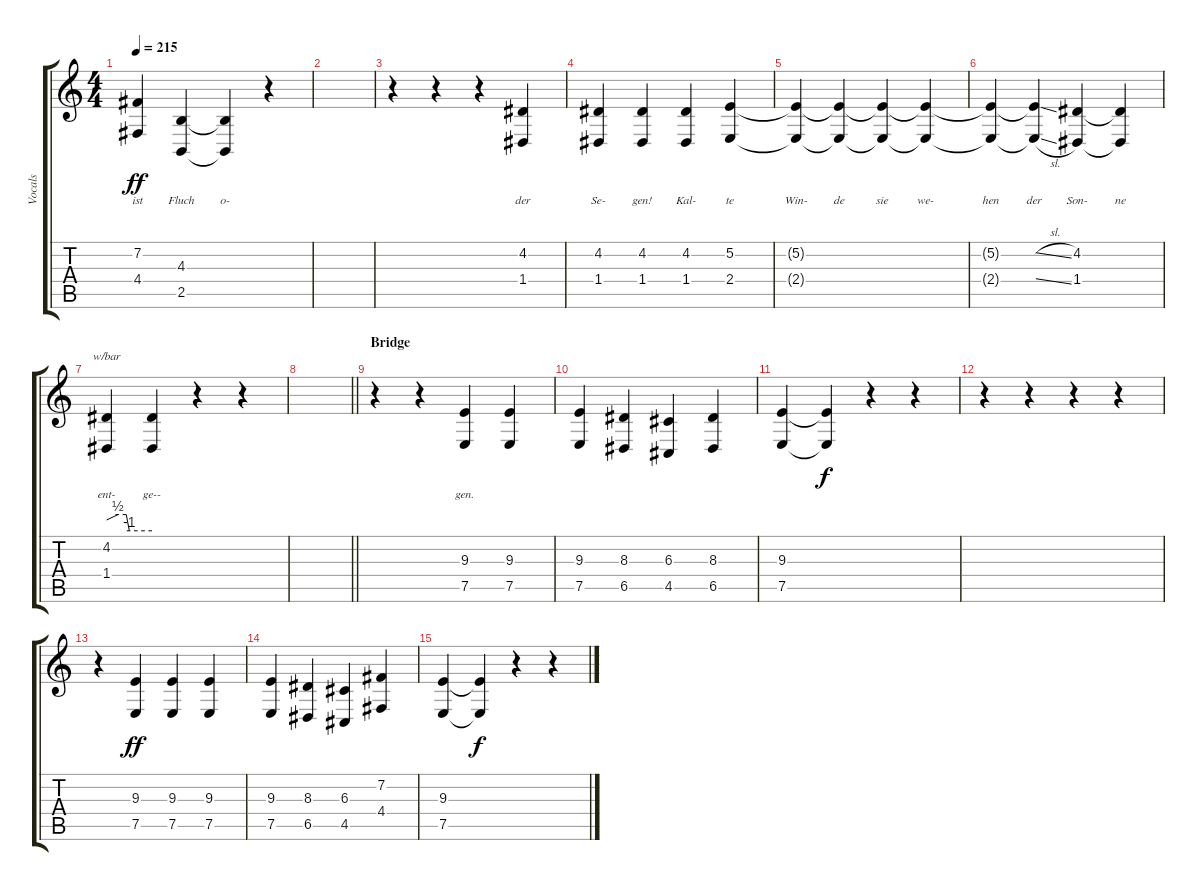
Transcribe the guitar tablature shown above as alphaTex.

\track ("Vocals" "Vocals") {instrument altosax}
\staff {score tabs}
\tuning (E4 B3 G3 D3 A2 E2) {hide}
\ts (4 4)
\tempo 215
\clef g2
\ks c
(7.2{t} 4.4{t}).4{lyrics (0 "ist") lyrics (1 "") lyrics (2 "") lyrics (3 "") lyrics (4 "") dy ff} (4.3 2.5).4{lyrics (0 "Fluch") lyrics (1 "") lyrics (2 "") lyrics (3 "") lyrics (4 "")} (4.3{t} 2.5{t}).4{lyrics (0 "o-") lyrics (1 "") lyrics (2 "") lyrics (3 "") lyrics (4 "")} r.4 |
|
r.4 r.4 r.4 (4.2 1.4).4{lyrics (0 "der") lyrics (1 "") lyrics (2 "") lyrics (3 "") lyrics (4 "")} |
(4.2 1.4).4{lyrics (0 "Se-") lyrics (1 "") lyrics (2 "") lyrics (3 "") lyrics (4 "")} (4.2 1.4).4{lyrics (0 "gen!") lyrics (1 "") lyrics (2 "") lyrics (3 "") lyrics (4 "")} (4.2 1.4).4{lyrics (0 "Kal-") lyrics (1 "") lyrics (2 "") lyrics (3 "") lyrics (4 "")} (5.2 2.4).4{lyrics (0 "te") lyrics (1 "") lyrics (2 "") lyrics (3 "") lyrics (4 "")} |
(5.2{t} 2.4{t}).4{lyrics (0 "Win-") lyrics (1 "") lyrics (2 "") lyrics (3 "") lyrics (4 "")} (5.2{t} 2.4{t}).4{lyrics (0 "de") lyrics (1 "") lyrics (2 "") lyrics (3 "") lyrics (4 "")} (5.2{t} 2.4{t}).4{lyrics (0 "sie") lyrics (1 "") lyrics (2 "") lyrics (3 "") lyrics (4 "")} (5.2{t} 2.4{t}).4{lyrics (0 "we-") lyrics (1 "") lyrics (2 "") lyrics (3 "") lyrics (4 "")} |
(5.2{t} 2.4{t}).4{lyrics (0 "hen") lyrics (1 "") lyrics (2 "") lyrics (3 "") lyrics (4 "")} (5.2{sl t} 2.4{sl t}).4{lyrics (0 "der") lyrics (1 "") lyrics (2 "") lyrics (3 "") lyrics (4 "")} (4.2 1.4).4{lyrics (0 "Son-") lyrics (1 "") lyrics (2 "") lyrics (3 "") lyrics (4 "")} (4.2{t} 1.4{t}).4{lyrics (0 "ne") lyrics (1 "") lyrics (2 "") lyrics (3 "") lyrics (4 "")} |
(4.2 1.4).4{tbe (custom default 0 0 15 2 26 2 30 -4 60 -4) lyrics (0 "ent-") lyrics (1 "") lyrics (2 "") lyrics (3 "") lyrics (4 "")} (4.2{t} 1.4{t}).4{lyrics (0 "ge--") lyrics (1 "") lyrics (2 "") lyrics (3 "") lyrics (4 "")} r.4 r.4 |
\barLineRight lightlight
|
\section ("" "Bridge")
r.4 r.4 (9.3 7.5).4{lyrics (0 "gen.") lyrics (1 "") lyrics (2 "") lyrics (3 "") lyrics (4 "")} (9.3 7.5).4 |
(9.3 7.5).4 (8.3 6.5).4 (6.3 4.5).4 (8.3 6.5).4 |
(9.3 7.5).4 (9.3{t} 7.5{t}).4{dy f} r.4 r.4 |
r.4 r.4 r.4 r.4 |
r.4 (9.3 7.5).4{dy ff} (9.3 7.5).4 (9.3 7.5).4 |
(9.3 7.5).4 (8.3 6.5).4 (6.3 4.5).4 (7.2 4.4).4 |
(9.3 7.5).4 (9.3{t} 7.5{t}).4{dy f} r.4 r.4
